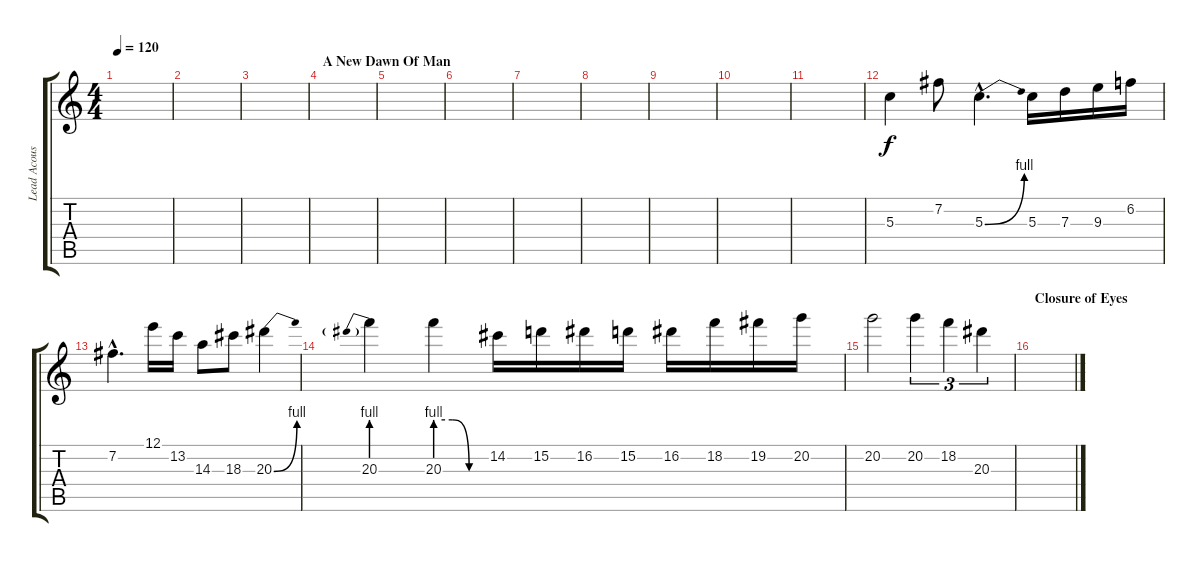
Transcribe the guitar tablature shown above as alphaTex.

\track ("Lead Acoustic" "Lead Acous") {instrument acousticguitarsteel}
\staff {score tabs}
\tuning (E4 B3 G3 D3 A2 E2) {hide}
\ts (4 4)
\tempo 120
\clef g2
\ks c
|
|
|
\section ("" "A New Dawn Of Man")
|
|
|
|
|
|
|
|
5.3.4 7.2.8 5.3{be (bend 0 0 60 4) hac}.4{d} 5.3.16 7.3.16 9.3.16 6.2.16 |
7.2{hac}.4{d} 12.1.16 13.2.16 14.3.8 18.3.8 20.3{be (bend 0 0 60 4)}.4 |
20.3{be (prebend 0 4 60 4)}.4 20.3{be (custom 0 4 20 4 40 0 60 0)}.4 14.2.16 15.2.16 16.2.16 15.2.16 16.2.16 18.2.16 19.2.16 20.2.16 |
20.2.2 20.2.4{tu (3 2)} 18.2.4{tu (3 2)} 20.3.4{tu (3 2)} |
\section ("" "Closure of Eyes")
